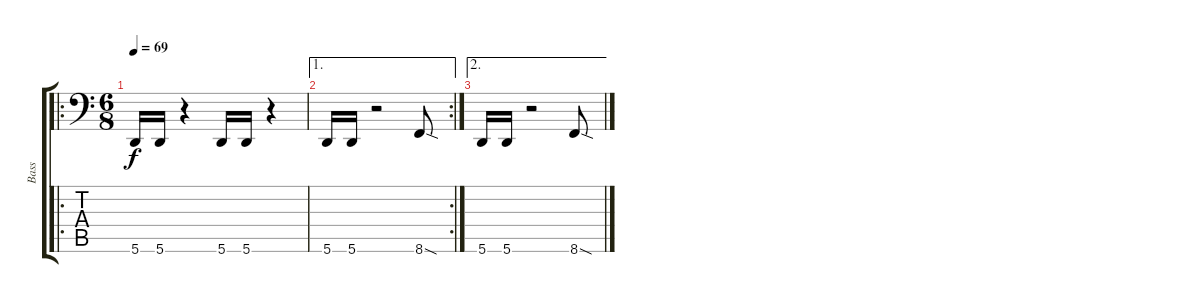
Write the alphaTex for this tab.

\track ("Bass" "Bass") {instrument electricbasspick}
\staff {score tabs}
\tuning (C3 G2 D2 A1 E1 A0) {hide}
\ro
\ts (6 8)
\tempo 69
\clef f4
\ks c
5.6.16{dy f} 5.6.16 r.4 5.6.16 5.6.16 r.4 |
\ae 1
\rc 2
5.6.16 5.6.16 r.2 8.6{sod}.8 |
\ae 2
5.6.16 5.6.16 r.2 8.6{sod}.8
